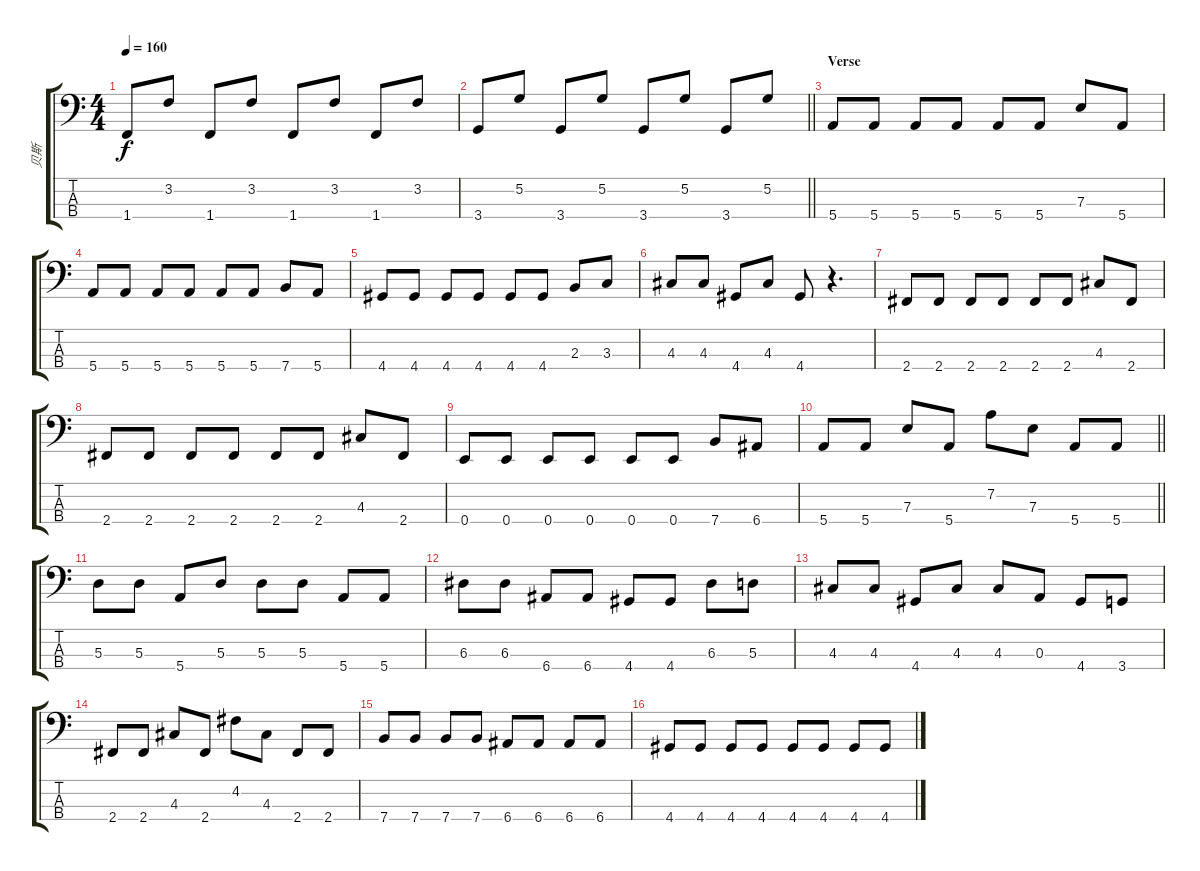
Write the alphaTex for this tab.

\track ("贝斯" "贝斯") {instrument electricbassfinger}
\staff {score tabs}
\tuning (G2 D2 A1 E1) {hide}
\ts (4 4)
\tempo 160
\clef f4
\ks c
1.4.8{dy f} 3.2.8 1.4.8 3.2.8 1.4.8 3.2.8 1.4.8 3.2.8 |
\barLineRight lightlight
3.4.8 5.2.8 3.4.8 5.2.8 3.4.8 5.2.8 3.4.8 5.2.8 |
\section ("" "Verse")
5.4.8 5.4.8 5.4.8 5.4.8 5.4.8 5.4.8 7.3.8 5.4.8 |
5.4.8 5.4.8 5.4.8 5.4.8 5.4.8 5.4.8 7.4.8 5.4.8 |
4.4.8 4.4.8 4.4.8 4.4.8 4.4.8 4.4.8 2.3.8 3.3.8 |
4.3.8 4.3.8 4.4.8 4.3.8 4.4.8 r.4{d} |
2.4.8 2.4.8 2.4.8 2.4.8 2.4.8 2.4.8 4.3.8 2.4.8 |
2.4.8 2.4.8 2.4.8 2.4.8 2.4.8 2.4.8 4.3.8 2.4.8 |
0.4.8 0.4.8 0.4.8 0.4.8 0.4.8 0.4.8 7.4.8 6.4.8 |
\barLineRight lightlight
5.4.8 5.4.8 7.3.8 5.4.8 7.2.8 7.3.8 5.4.8 5.4.8 |
5.3.8 5.3.8 5.4.8 5.3.8 5.3.8 5.3.8 5.4.8 5.4.8 |
6.3.8 6.3.8 6.4.8 6.4.8 4.4.8 4.4.8 6.3.8 5.3.8 |
4.3.8 4.3.8 4.4.8 4.3.8 4.3.8 0.3.8 4.4.8 3.4.8 |
2.4.8 2.4.8 4.3.8 2.4.8 4.2.8 4.3.8 2.4.8 2.4.8 |
7.4.8 7.4.8 7.4.8 7.4.8 6.4.8 6.4.8 6.4.8 6.4.8 |
4.4.8 4.4.8 4.4.8 4.4.8 4.4.8 4.4.8 4.4.8 4.4.8
